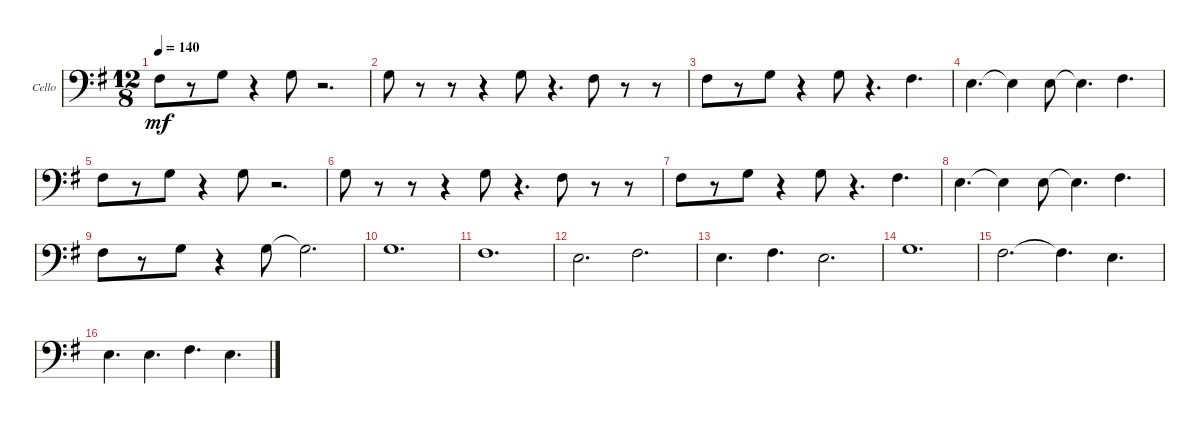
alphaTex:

\defaultSystemsLayout 4
\bracketExtendMode groupsimilarinstruments
\firstSystemTrackNameOrientation horizontal
\otherSystemsTrackNameOrientation horizontal
\track ("Cello 1" "Cello") {instrument cello}
\staff {score}
\tuning (A3 D3 G2 C2)
\ts (12 8)
\tempo 140
\clef f4
\ks g
4.2.8{dy mf} r.8 5.2.8 r.4 5.2.8 r.2{d} |
5.2.8 r.8 r.8 r.4 5.2.8 r.4{d} 4.2.8 r.8 r.8 |
4.2.8 r.8 5.2.8 r.4 5.2.8 r.4{d} 4.2.4{d} |
2.2.4{d} 2.2{t}.4 2.2.8 2.2{t}.4{d} 4.2.4{d} |
4.2.8 r.8 5.2.8 r.4 5.2.8 r.2{d} |
5.2.8 r.8 r.8 r.4 5.2.8 r.4{d} 4.2.8 r.8 r.8 |
4.2.8 r.8 5.2.8 r.4 5.2.8 r.4{d} 4.2.4{d} |
2.2.4{d} 2.2{t}.4 2.2.8 2.2{t}.4{d} 4.2.4{d} |
4.2.8{lyrics (0 "") lyrics (1 "") lyrics (2 "") lyrics (3 "") lyrics (4 "")} r.8 5.2.8 r.4 5.2.8 5.2{t}.2{d} |
5.2.1{d} |
4.2.1{d} |
2.2.2{d} 4.2.2{d} |
2.2.4{d} 4.2.4{d} 2.2.2{d} |
5.2.1{d} |
4.2.2{d} 4.2{t}.4{d} 2.2.4{d} |
2.2.4{d} 2.2.4{d} 4.2.4{d} 2.2.4{d}
